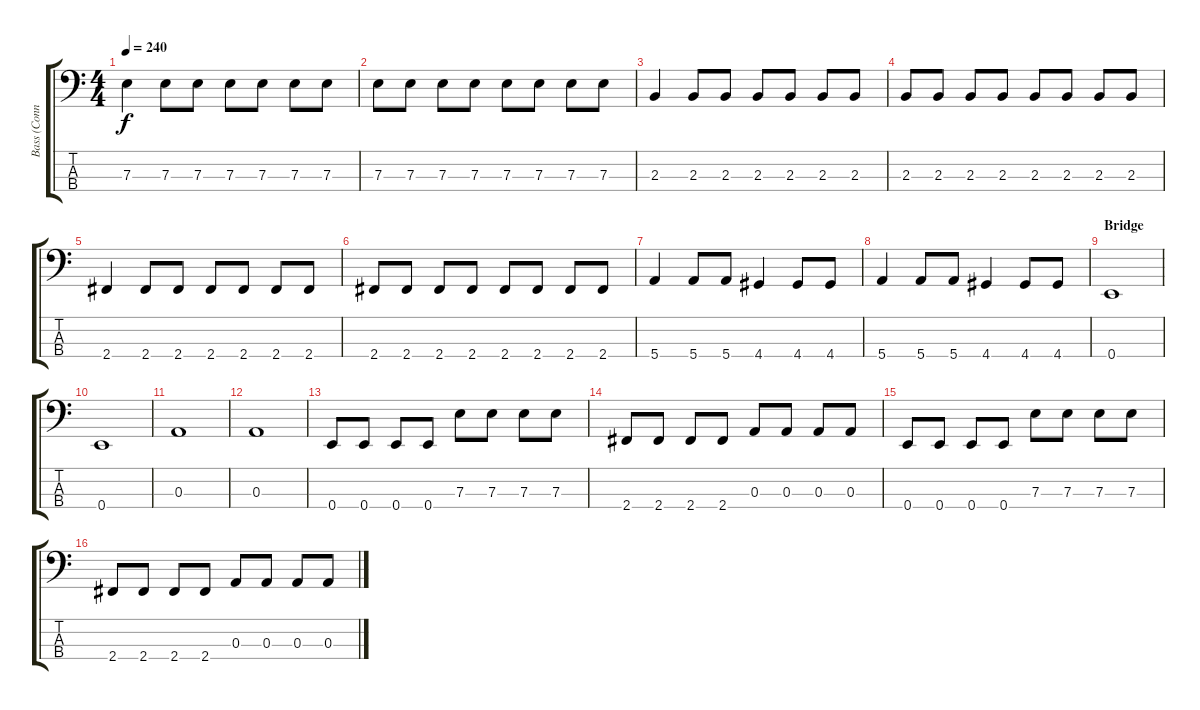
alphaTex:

\track ("Bass (Connor)" "Bass (Conn") {instrument electricbasspick}
\staff {score tabs}
\tuning (G2 D2 A1 E1) {hide}
\ts (4 4)
\tempo 240
\clef f4
\ks c
7.3.4{dy f} 7.3.8 7.3.8 7.3.8 7.3.8 7.3.8 7.3.8 |
7.3.8 7.3.8 7.3.8 7.3.8 7.3.8 7.3.8 7.3.8 7.3.8 |
2.3.4 2.3.8 2.3.8 2.3.8 2.3.8 2.3.8 2.3.8 |
2.3.8 2.3.8 2.3.8 2.3.8 2.3.8 2.3.8 2.3.8 2.3.8 |
2.4.4 2.4.8 2.4.8 2.4.8 2.4.8 2.4.8 2.4.8 |
2.4.8 2.4.8 2.4.8 2.4.8 2.4.8 2.4.8 2.4.8 2.4.8 |
5.4.4 5.4.8 5.4.8 4.4.4 4.4.8 4.4.8 |
5.4.4 5.4.8 5.4.8 4.4.4 4.4.8 4.4.8 |
\section ("" "Bridge")
0.4.1 |
0.4.1 |
0.3.1 |
0.3.1 |
0.4.8 0.4.8 0.4.8 0.4.8 7.3.8 7.3.8 7.3.8 7.3.8 |
2.4.8 2.4.8 2.4.8 2.4.8 0.3.8 0.3.8 0.3.8 0.3.8 |
0.4.8 0.4.8 0.4.8 0.4.8 7.3.8 7.3.8 7.3.8 7.3.8 |
2.4.8 2.4.8 2.4.8 2.4.8 0.3.8 0.3.8 0.3.8 0.3.8
